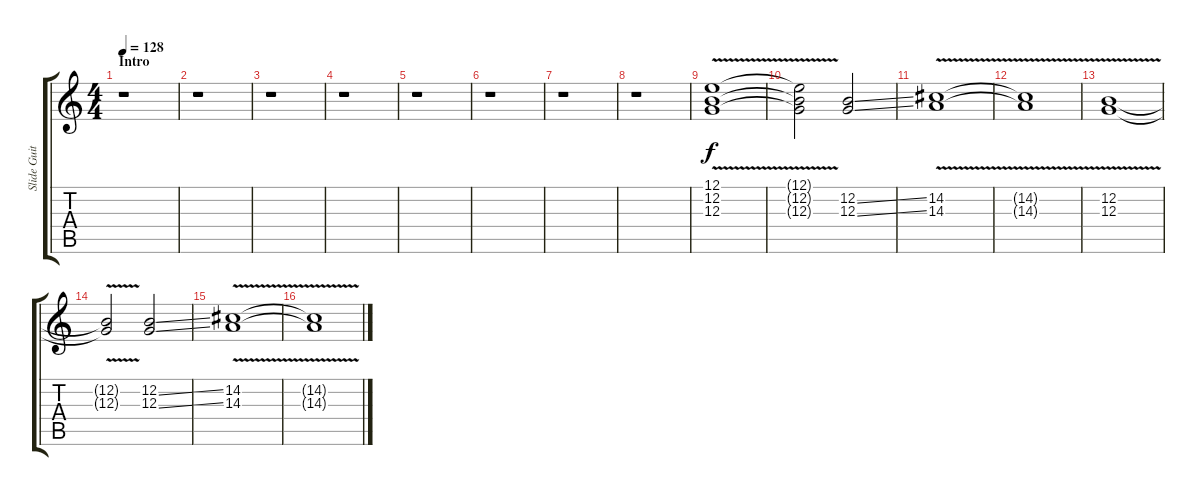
\track ("Slide Guitar 1" "Slide Guit") {instrument violin}
\staff {score tabs}
\tuning (E4 B3 G3 D3 A2 E2) {hide}
\ts (4 4)
\section ("" "Intro")
\tempo 128
\clef g2
\ks c
r.1{dy f instrument violin} |
r.1 |
r.1 |
r.1 |
r.1 |
r.1 |
r.1 |
r.1 |
(12.1{v} 12.2{v} 12.3{v}).1 |
(12.1{t} 12.2{t} 12.3{t}).2 (12.2{ss} 12.3{ss}).2 |
(14.2{v} 14.3{v}).1 |
(14.2{t} 14.3{t}).1 |
(12.2{v} 12.3{v}).1 |
(12.2{t} 12.3{t}).2 (12.2{ss} 12.3{ss}).2 |
(14.2{v} 14.3{v}).1 |
(14.2{t} 14.3{t}).1
